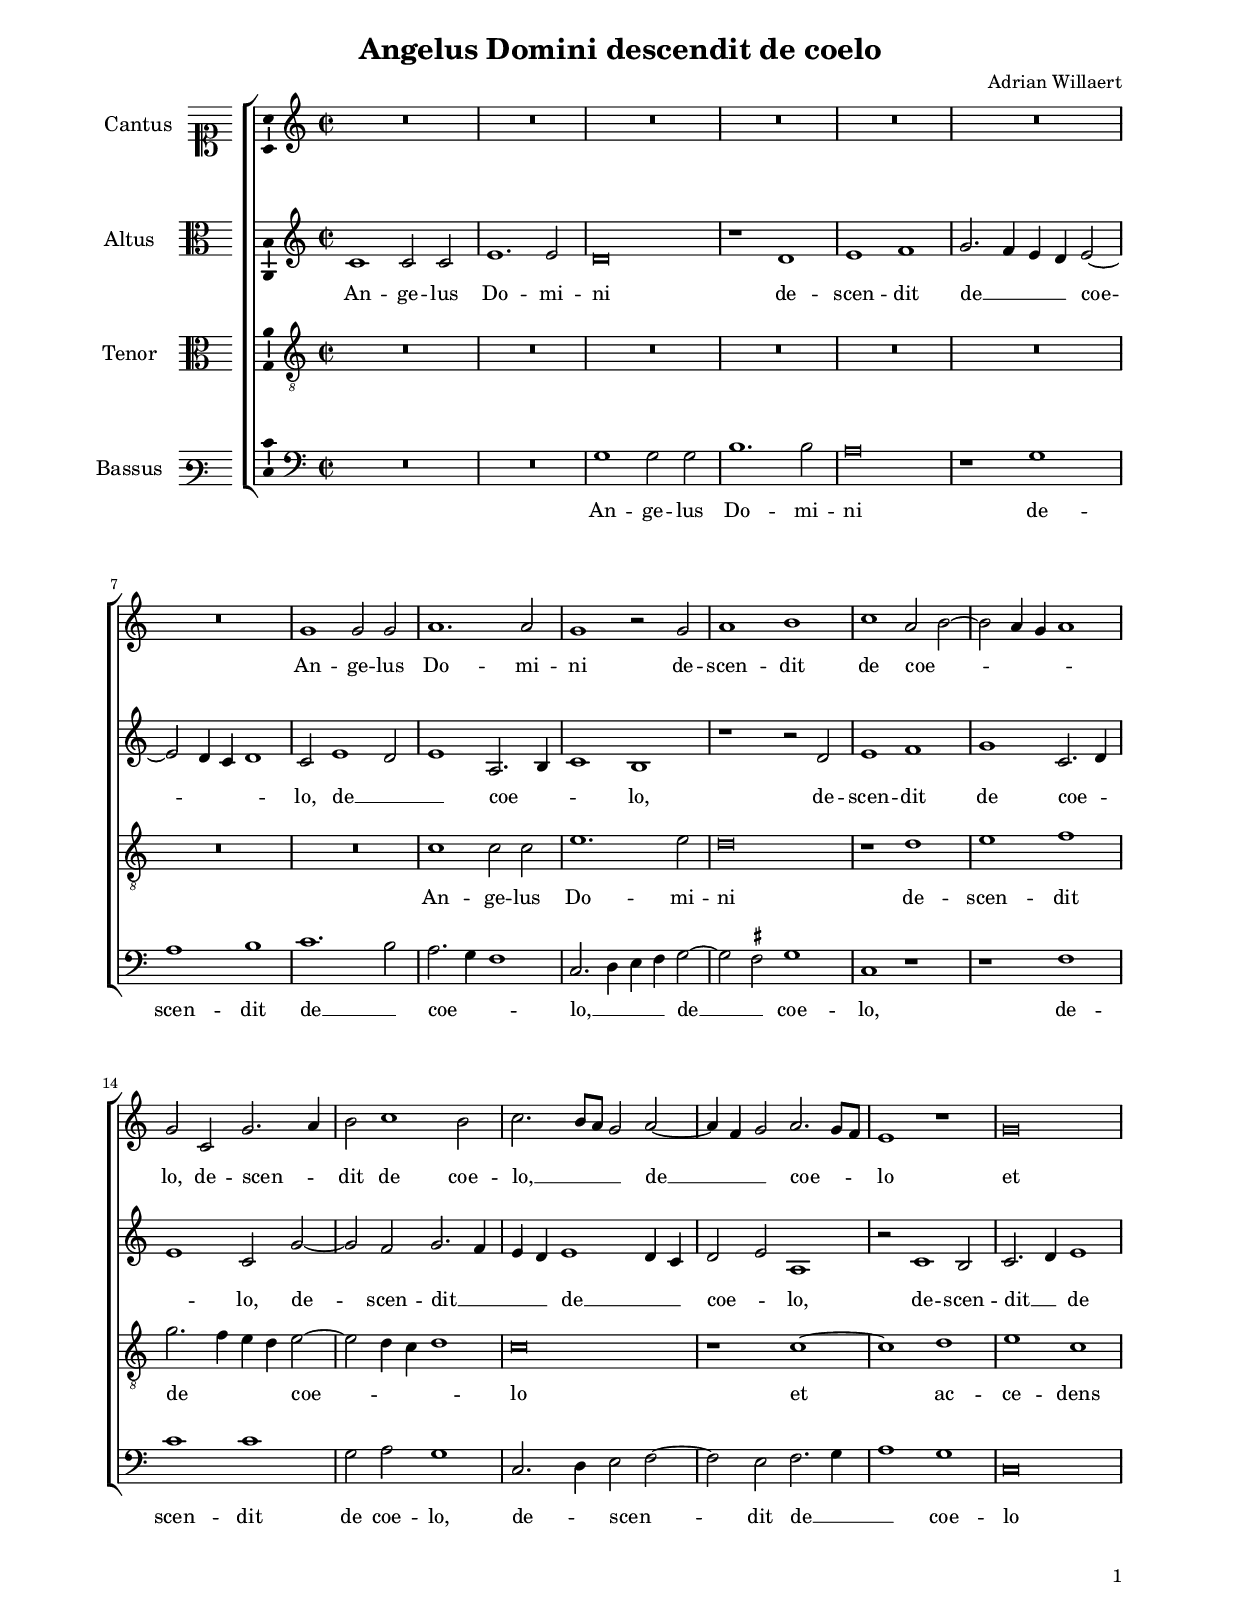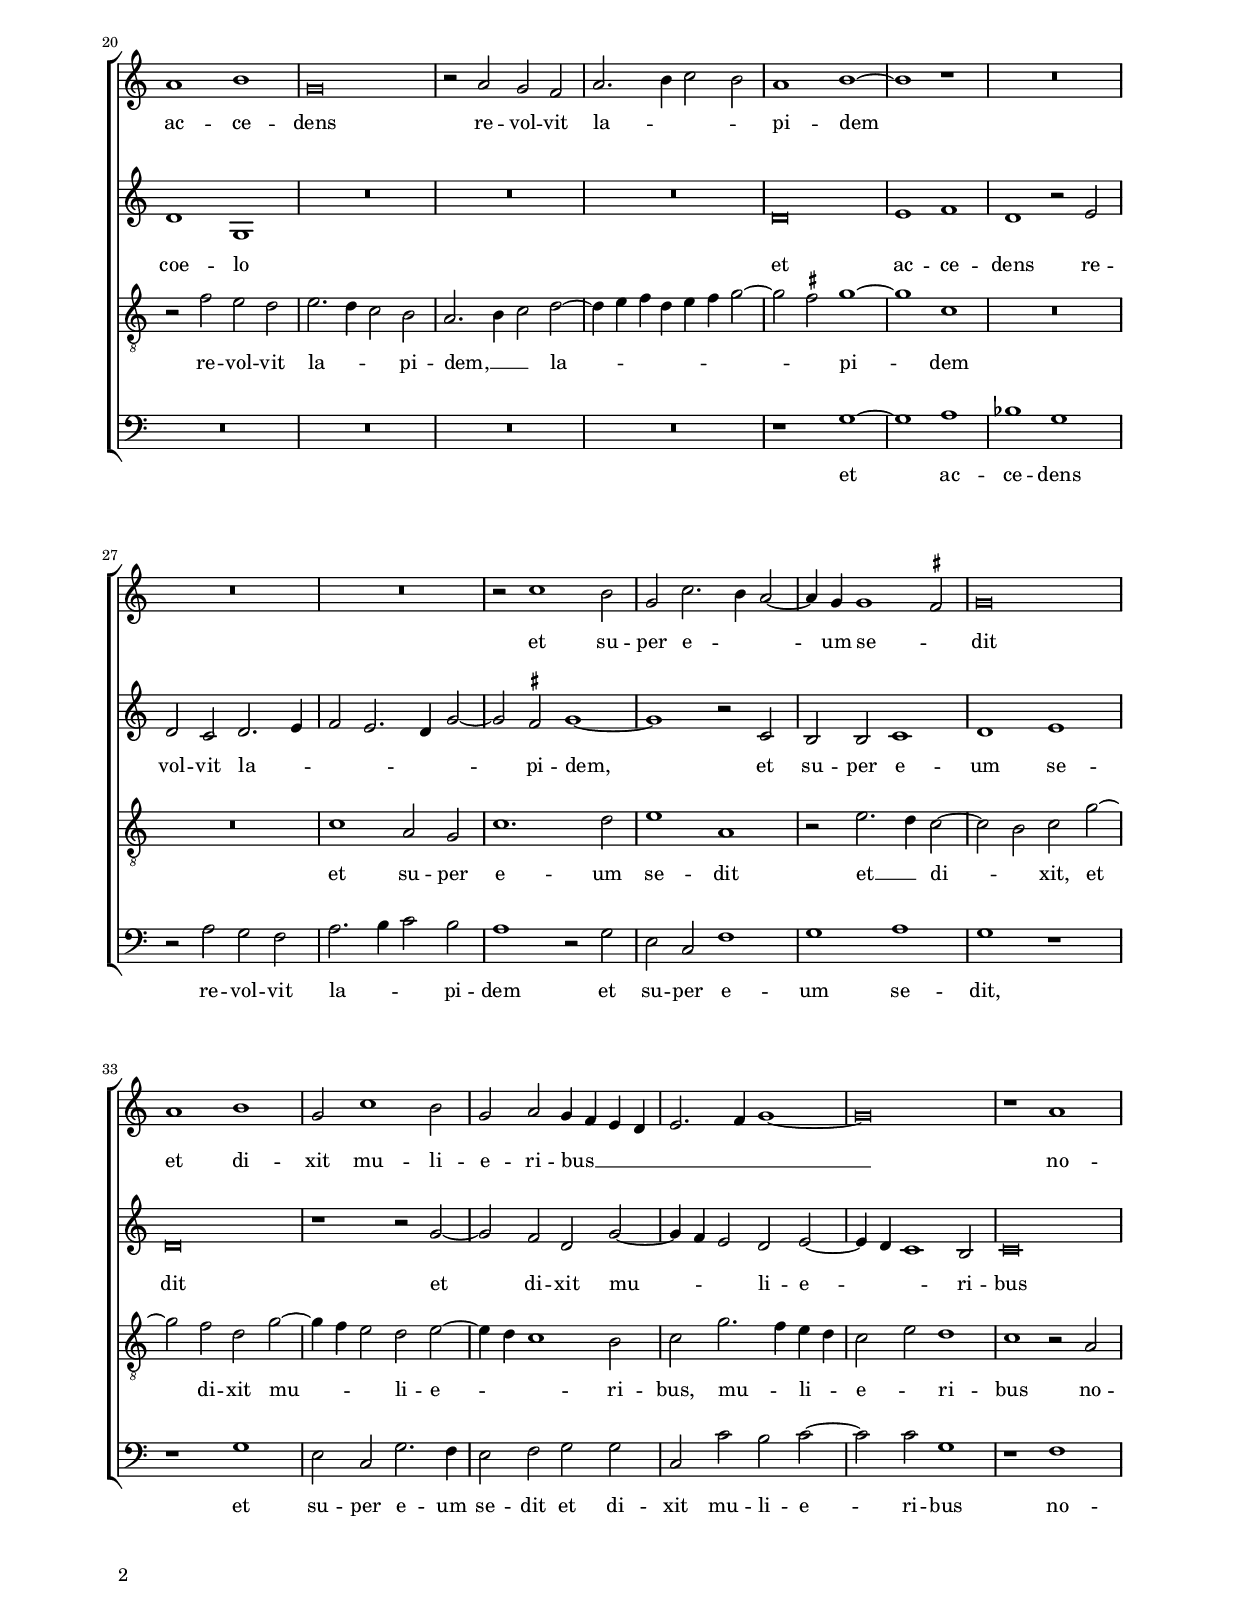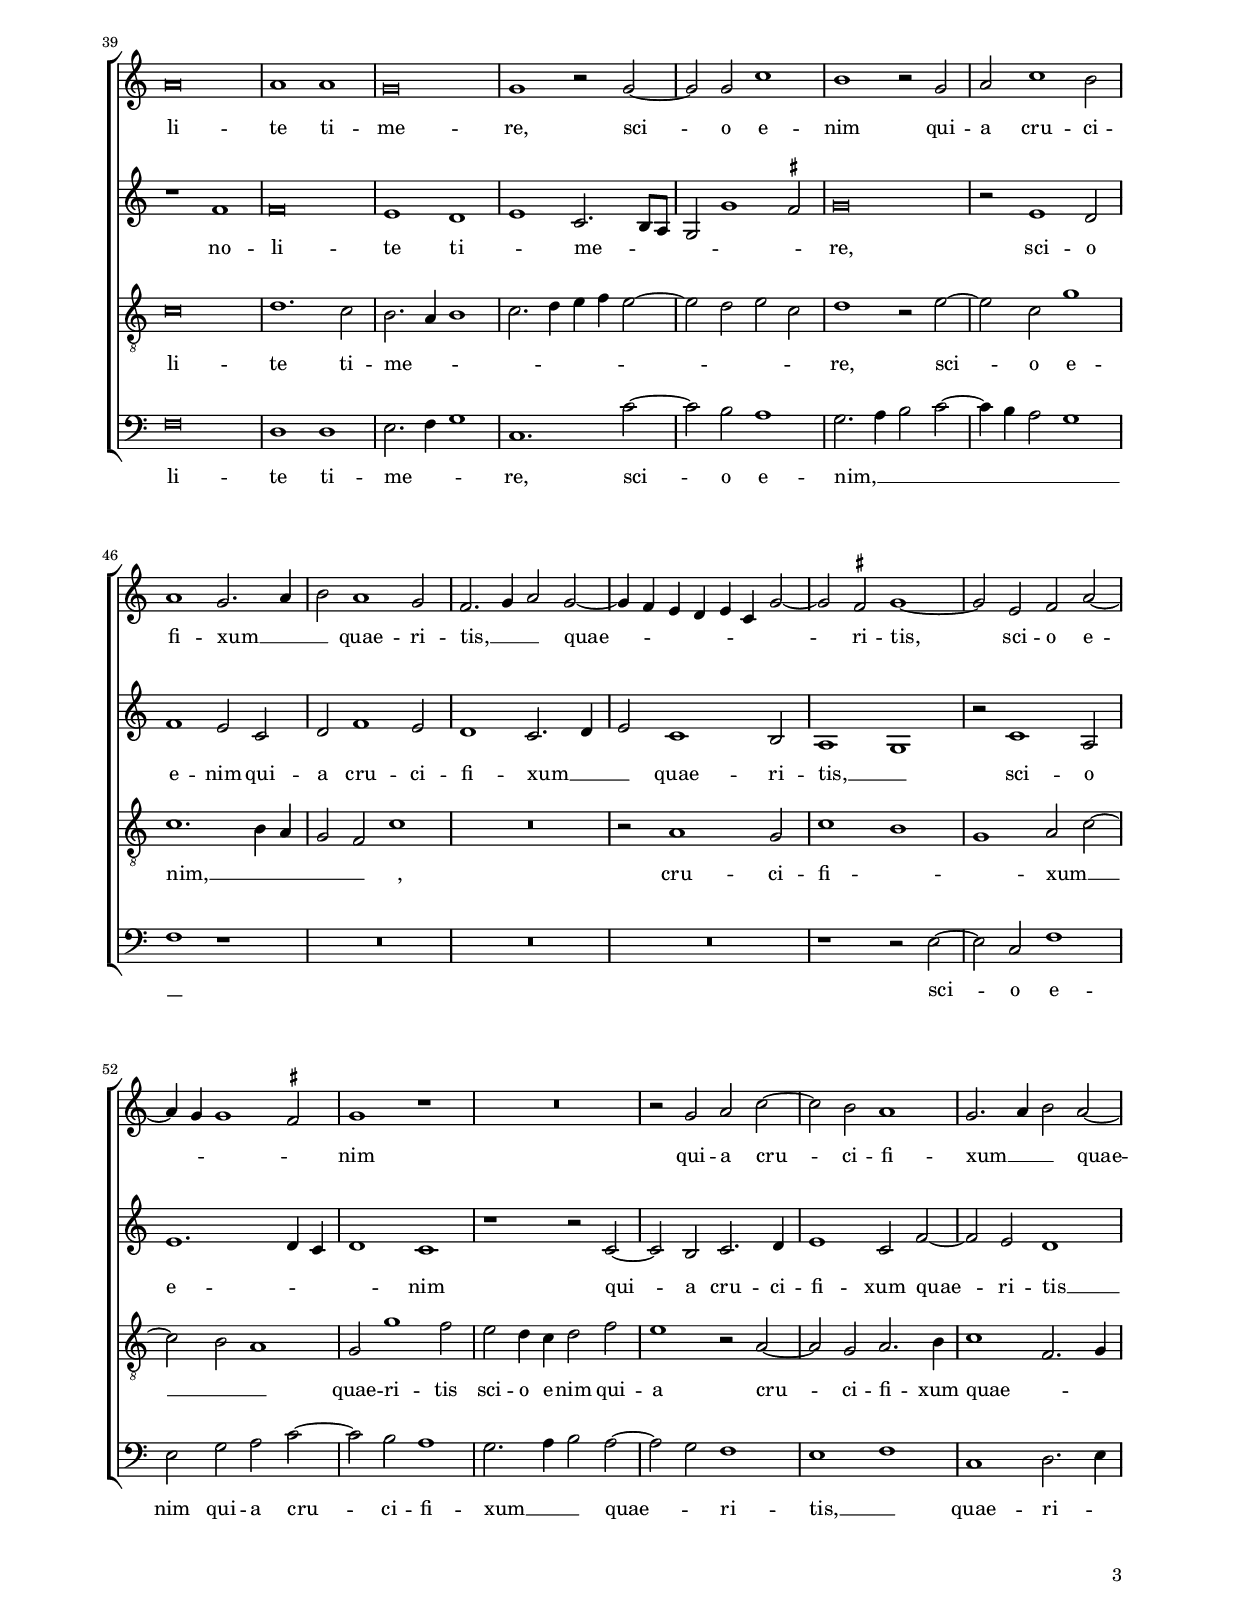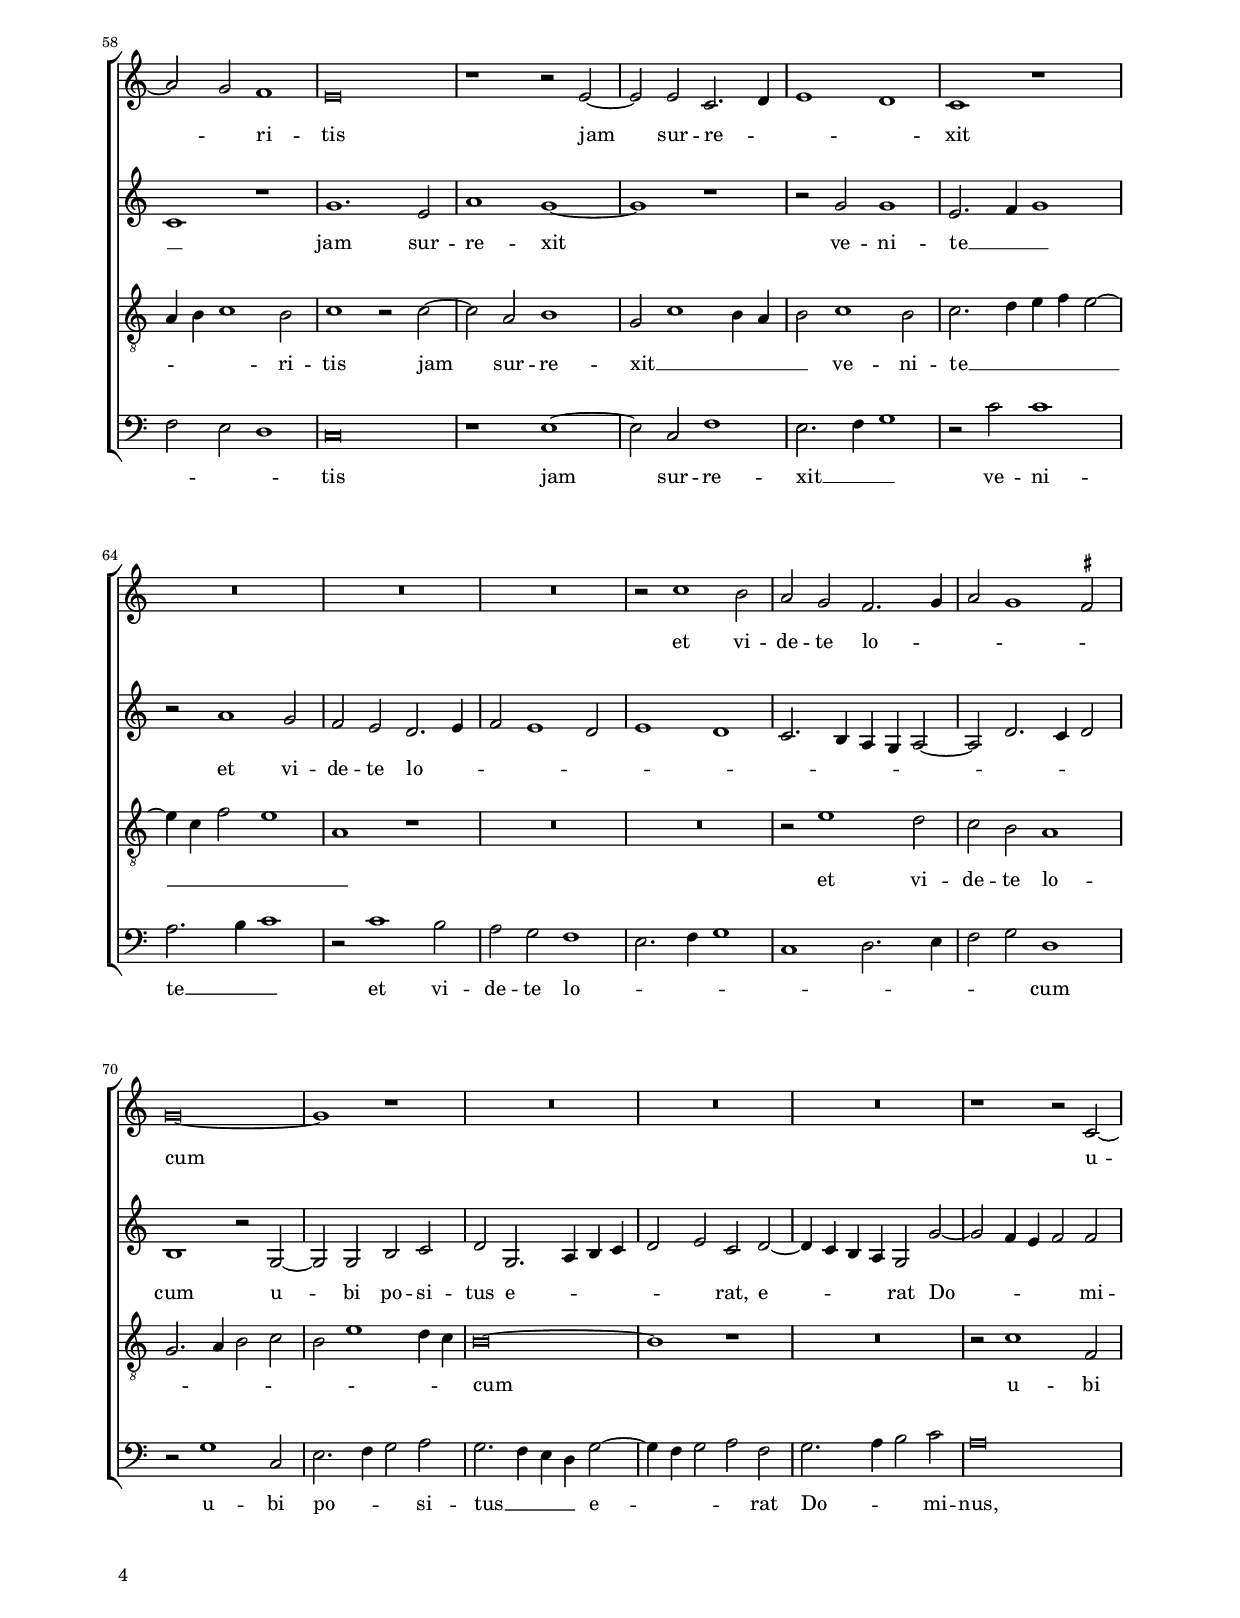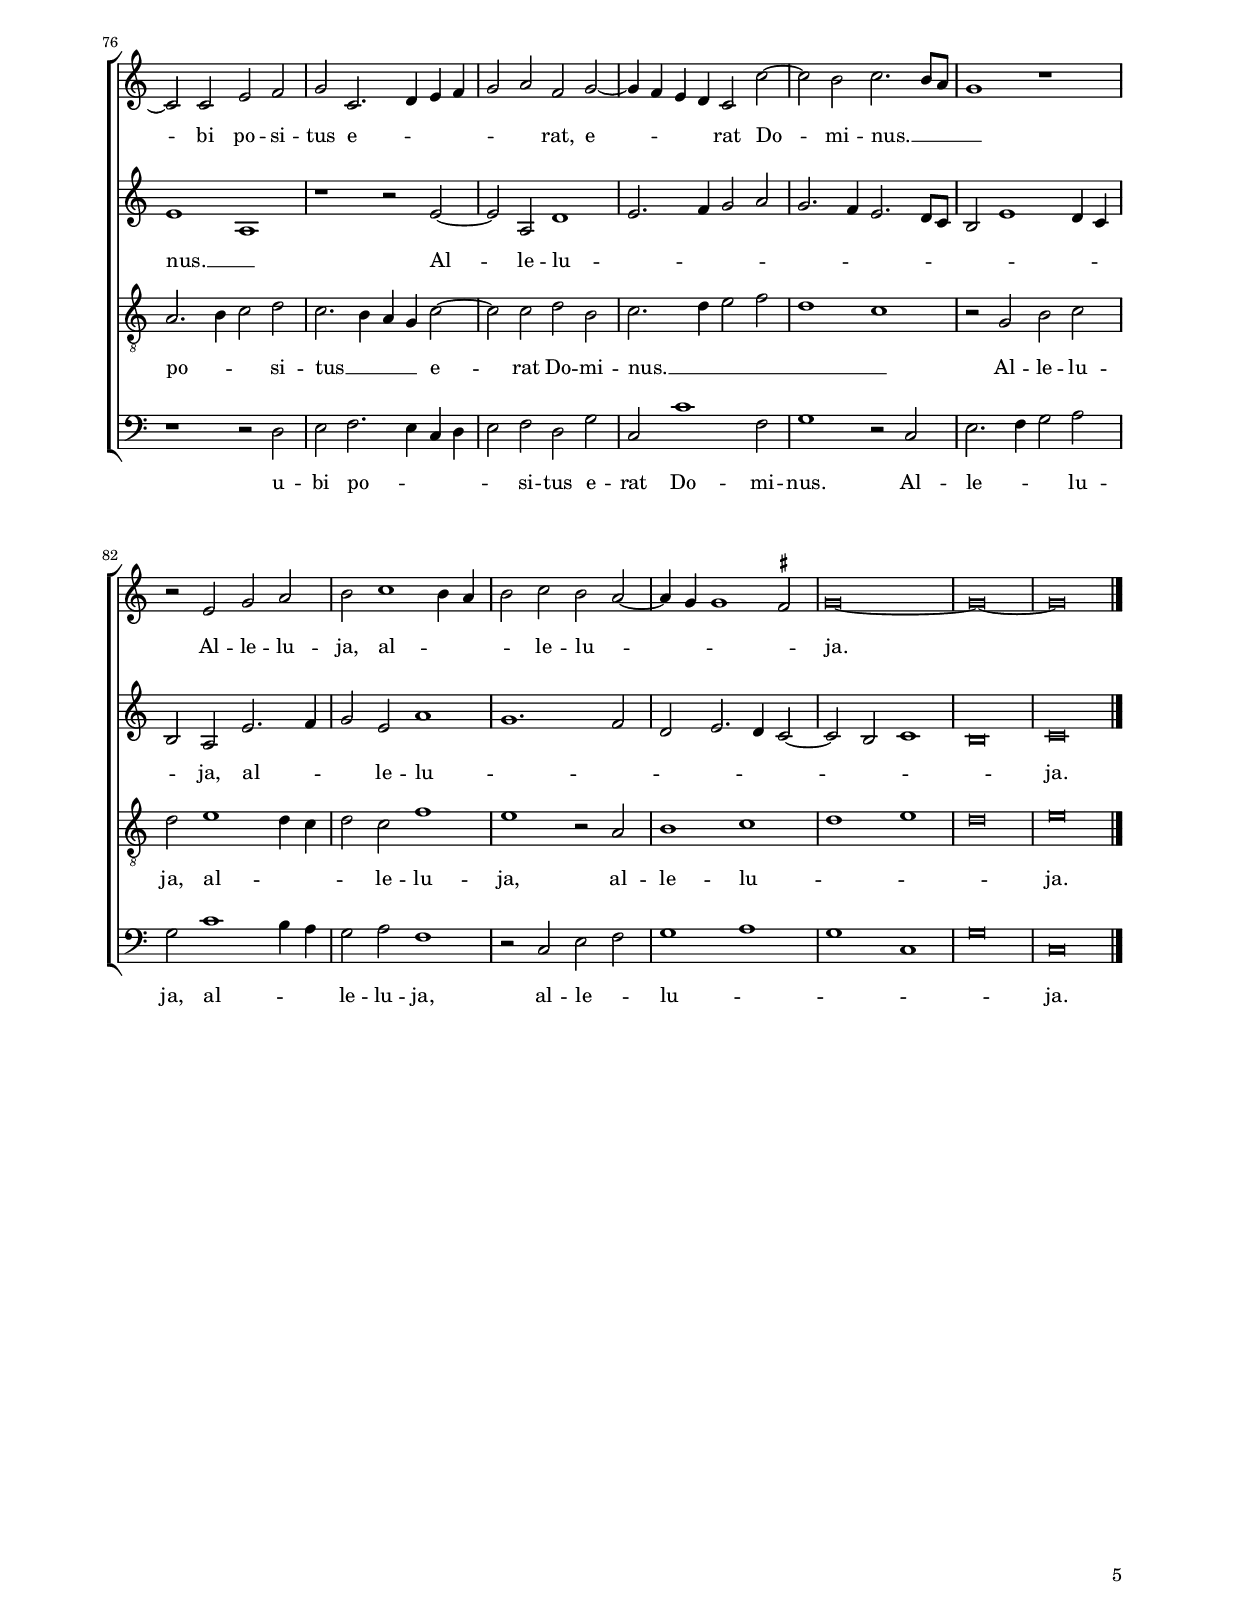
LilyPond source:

\header
{
  title="Angelus Domini descendit de coelo"
  composer="Adrian Willaert"
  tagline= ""
}

\version "2.24.2"
\include "deutsch.ly"
#(set-global-staff-size 16)
% #(set-default-paper-size "letter")
#(ly:set-option 'point-and-click #f)

	
global = {
	\key c \major
	\time 2/2 \set Score.measureLength = #(ly:make-moment 2/1)
	\skip 1*2*88 \bar "|."
	}

	ficta = { \once \set suggestAccidentals = ##t }
	
	forget = #(define-music-function (music) (ly:music?) #{
		\accidentalStyle forget
		$music
		\accidentalStyle default
		#})


\paper
	{
	top-margin = 2 \cm
	bottom-margin = 1.4 \cm
	left-margin = 2 \cm
	right-margin = 2 \cm
	ragged-bottom = ##f
	ragged-last-bottom = ##t
	print-page-number = ##f
	system-system-spacing = #'((basic-distance . 16) (minimum-distance . 14) (padding . 5) (strechability . 150))
	oddFooterMarkup=\markup   \fill-line { "" \fromproperty #'page:page-number-string }
	evenFooterMarkup=\markup  \fill-line { \fromproperty #'page:page-number-string "" }
	last-bottom-spacing = #'((basic-distance . 12) (minimum-distance . 7) (padding . 4))
%	systems-per-page = 3
%	min-systems-per-page = 3
	}


incipitcantus = \markup { \score {
	{
	\set Staff.instrumentName = \markup { \fontsize #1 "Cantus" }
	\key c \major
	\clef soprano
	s4 \bar ""
	}
	\layout  {
	raggedright = ##t
	indent = 1.6 \cm
	line-width = 2.5\cm
	\context { \Staff \remove Time_signature_engraver }
	\override Staff.Clef.Y-extent = #'(0 . 0)
	}} \hspace #1 }
	
      
incipitaltus = \markup { \score {
	{
	\set Staff.instrumentName = \markup { \fontsize #1 "Altus" }
	\key c \major
	\clef alto
	s4 \bar ""
	}
	\layout  {
	raggedright = ##t
	indent = 1.6 \cm
	line-width = 2.5\cm
	\context { \Staff \remove Time_signature_engraver }
	\override Staff.Clef.Y-extent = #'(0 . 0)
	}} \hspace #1 }


incipittenor = \markup { \score {
	{
	\set Staff.instrumentName = \markup { \fontsize #1 "Tenor" }
	\key c \major
	\clef alto
	s4 \bar ""
	}
	\layout  {
	raggedright = ##t
	indent = 1.6 \cm
	line-width = 2.5\cm
	\context { \Staff \remove Time_signature_engraver }
	\override Staff.Clef.Y-extent = #'(0 . 0)
	}} \hspace #1 }


incipitbassus = \markup { \score {
	{
	\set Staff.instrumentName = \markup { \fontsize #1 "Bassus" }
	\key c \major
	\clef varbaritone
	s4 \bar ""
	}
	\layout  {
	raggedright = ##t
	indent = 1.6 \cm
	line-width = 2.5\cm
	\context { \Staff \remove Time_signature_engraver }
	\override Staff.Clef.Y-extent = #'(0 . 0)
	}} \hspace #1 }


cantus =  \relative c''
	{
	R\breve
	R\breve
	R\breve
	R\breve
%5
	R\breve |
	R\breve
	R\breve
	g1 g2 g
	a1. a2
%10
	g1 r2 g |
	a1 h
	c1 a2 h~
	h2 a4 g a1
	g2 c, g'2. a4
%15
	h2 c1 h2 |
	c2. h8 a g2 a~
	a4 f g2 a2. g8 f
	e1 r
	g\breve
%20
	a1 h |
	g\breve
	r2 a g f
	a2. h4 c2 h
	a1 h~
%25
	h1 r |
	R\breve
	R\breve
	R\breve
	r2 c1 h2
%30
	g2 c2. h4 a2~ |
	a4 g g1 \ficta fis2
	g\breve
	a1 h
	g2 c1 h2
%35
	g2 a g4 f e d |
	e2. f4 g1~
	g\breve
	r1 a
	a\breve
%40
	a1 a |
	g\breve
	g1 r2 g~
	g2 g c1
	h1 r2 g
%45
	a2 c1 h2 |
	a1 g2. a4
	h2 a1 g2
	f2. g4 a2 g~
	g4 f e d e c g'2~
%50
	g2 \ficta fis g1~ |
	g2 e f a~
	a4 g g1 \ficta fis2
	g1 r
	R\breve
%55
	r2 g a c~ |
	c2 h a1
	g2. a4 h2 a~
	a2 g f1
	e\breve
%60
	r1 r2 e~ |
	e2 e c2. d4
	e1 d
	c1 r
	R\breve
%65
	R\breve |
	R\breve
	r2 c'1 h2
	a2 g f2. g4
	a2 g1 \ficta fis2
%70
	g\breve~ |
	g1 r
	R\breve
	R\breve
	R\breve
%75
	r1 r2 c,~ |
	c2 c e2 f
	g2 c,2. d4 e f
	g2 a f g~
	g4 f e d c2 c'~
%80
	c2 h c2. h8 a |
	g1 r
	r2 e g a
	h2 c1 h4 a
	h2 c h a~
%85
	a4 g g1 \ficta fis2 |
	g\breve~
	g\breve~
	g\breve |
	}


altus =  \relative c'
	{
	c1 c2 c
	e1. e2
	d\breve
	r1 d
%5
	e1 f |
	g2. f4 e d e2~
	e2 d4 c d1
	c2 e1 d2
	e1 a,2. h4
%10
	c1 h |
	r1 r2 d
	e1 f
	g1 c,2. d4
	e1 c2 g'~
%15
	g2 f g2. f4 |
	e4 d e1 d4 c
	d2 e a,1
	r2 c1 h2
	c2. d4 e1
%20
	d1 g, |
	R\breve
	R\breve
	R\breve
	d'\breve
%25
	e1 f |
	d1 r2 e
	d2 c d2. e4
	f2 e2. d4 g2~
	g2 \ficta fis g1~
%30
	g1 r2 c, |
	h2 h c1
	d1 e
	d\breve
	r1 r2 g~
%35
	g2 f d g~ |
	g4 f e2 d e~
	e4 d c1 h2
	c\breve
	r1 f
%40
	f\breve |
	e1 d
	e1 c2. h8 a
	g2 g'1 \ficta fis2
	g\breve
%45
	r2 e1 d2 |
	f1 e2 c
	d2 f1 e2
	d1 c2. d4
	e2 c1 h2
%50
	a1 g |
	r2 c1 a2
	e'1. d4 c
	d1 c
	r1 r2 c~
%55
	c2 h c2. d4 |
	e1 c2 f~
	f2 e d1
	c1 r
	g'1. e2
%60
	a1 g~ |
	g1 r
	r2 g g1
	e2. f4 g1
	r2 a1 g2
%65
	f2 e d2. e4 |
	f2 e1 d2
	e1 d
	c2. h4 a g a2~
	a2 d2. c4 d2
%70
	h1 r2 g~ |
	g2 g h c
	d2 g,2. a4 h c
	d2 e c d~
	d4 c h a g2 g'~
%75
	g2 f4 e f2 f |
	e1 a,
	r1 r2 e'~
	e2 a, d1
	e2. f4 g2 a
%80
	g2. f4 e2. d8 c |
	h2 e1 d4 c
	h2 a e'2. f4
	g2 e a1
	g1. f2
%85
	d2 e2. d4 c2~ |
	c2 h c1
	h\breve
	c\breve |
	}


tenor =  \relative c'
	{
	R\breve
	R\breve
	R\breve
	R\breve
%5
	R\breve |
	R\breve
	R\breve
	R\breve
	c1 c2 c
%10
	e1. e2 |
	d\breve
	r1 d
	e1 f
	g2. f4 e d e2~
%15
	e2 d4 c d1 |
	c\breve
	r1 c~
	c1 d
	e1 c
%20
	r2 f e d |
	e2. d4 c2 h
	a2. h4 c2 d~
	d4 e f d e f g2~
	g2 \ficta fis g1~
%25
	g1 c, |
	R\breve
	R\breve
	c1 a2 g
	c1. d2
%30
	e1 a, |
	r2 e'2. d4 c2~
	c2 h c g'~
	g2 f d g~
	g4 f e2 d e~
%35
	e4 d c1 h2 |
	c2 g'2. f4 e d
	c2 e d1
	c1 r2 a
	c\breve
%40
	d1. c2 |
	h2. a4 h1
	c2. d4 e f e2~
	e2 d e c
	d1 r2 e~
%45
	e2 c g'1 |
	c,1. h4 a
	g2 f c'1
	R\breve
	r2 a1 g2
%50
	c1 h |
	g1 a2 c~
	c2 h a1
	g2 g'1 f2
	e2 d4 c d2 f
%55
	e1 r2 a,~ |
	a2 g a2. h4
	c1 f,2. g4
	a4 h c1 h2
	c1 r2 c~
%60
	c2 a h1 |
	g2 c1 h4 a
	h2 c1 h2
	c2. d4 e f e2~
	e4 c f2 e1
%65
	a,1 r |
	R\breve
	R\breve
	r2 e'1 d2
	c2 h a1
%70
	g2. a4 h2 c |
	h2 e1 d4 c
	h\breve~
	h1 r
	R\breve
%75
	r2 c1 f,2 |
	a2. h4 c2 d
	c2. h4 a g c2~
	c2 c d h
	c2. d4 e2 f
%80
	d1 c |
	r2 g h c
	d2 e1 d4 c
	d2 c f1
	e1 r2 a,
%85
	h1 c |
	d1 e
	d\breve
	e\breve |
	}


bassus  =  \relative c
	{
	R\breve
	R\breve
	g'1 g2 g
	h1. h2
%5
	a\breve |
	r1 g
	a1 h
	c1. h2
	a2. g4 f1
%10
	c2. d4 e f g2~ |
	g2 \ficta fis g1
	c,1 r
	r1 f
	c'1 c
%15
	g2 a g1 |
	c,2. d4 e2 f~
	f2 e f2. g4
	a1 g
	c,\breve
%20
	R\breve |
	R\breve
	R\breve
	R\breve
	r1 g'~
%25
	g1 a |
	b1 g
	r2 a g f
	a2. h4 c2 h
	a1 r2 g
%30
	e2 c f1 |
	g1 a
	g1 r
	r1 g
	e2 c g'2. f4
%35
	e2 f g g |
	c,2 c' h c~
	c2 c g1
	r1 f
	f\breve
%40
	d1 d |
	e2. f4 g1
	c,1. c'2~
	c2 h a1
	g2. a4 h2 c~
%45
	c4 h a2 g1 |
	f1 r
	R\breve
	R\breve
	R\breve
%50
	r1 r2 e~ |
	e2 c f1
	e2 g a c~
	c2 h a1
	g2. a4 h2 a~
%55
	a2 g f1 |
	e1 f
	c1 d2. e4
	f2 e d1
	c\breve
%60
	r1 e~ |
	e2 c f1
	e2. f4 g1
	r2 c c1
	a2. h4 c1
%65
	r2 c1 h2 |
	a2 g f1
	e2. f4 g1
	c,1 d2. e4
	f2 g d1
%70
	r2 g1 c,2 |
	e2. f4 g2 a
	g2. f4 e d g2~
	g4 f g2 a f
	g2. a4 h2 c
%75
	a\breve |
	r1 r2 d,
	e2 f2. e4 c d
	e2 f d g
	c,2 c'1 f,2
%80
	g1 r2 c, |
	e2. f4 g2 a
	g2 c1 h4 a
	g2 a f1
	r2 c e f
%85
	g1 a |
	g1 c,
	g'\breve
	c,\breve |
	}


lyricscantus = \lyricmode {
	An -- ge -- lus Do -- mi -- ni de -- scen -- dit de coe -- _ _ _ _ lo,
	de -- scen -- _ dit de coe -- lo, __ _ _ _
	de __ _ _ coe -- _ _ lo
	et ac -- ce -- dens re -- vol -- vit la -- _ _ _ pi -- dem
	et su -- per e -- _ _ um se -- _ dit
	et di -- xit mu -- li -- e -- ri -- bus __ _ _ _ _ _ _
	no -- li -- te ti -- me -- re,
	sci -- o e -- nim qui -- a cru -- ci -- fi -- xum __ _ _ quae -- ri -- tis, __ _ _ 
	quae -- _ _ _ _ _ _ ri -- tis,
	sci -- o e -- _ _ _ nim qui -- a cru -- ci -- fi -- xum __ _ _ quae -- _ ri -- tis
	jam sur -- re -- _ _ _ xit
	et vi -- de -- te lo -- _ _ _ _ cum
	u -- bi po -- si -- tus e -- _ _ _ _ _ rat,
	e -- _ _ _ rat Do -- mi -- nus. __ _ _ _
	Al -- le -- lu -- ja,
	al -- _ _ _ le -- lu -- _ _ _ _ ja.
	}


lyricsaltus = \lyricmode {
	An -- ge -- lus Do -- mi -- ni de -- scen -- dit de __ _ _ _ coe -- _ _ _ lo,
	de __ _ _ coe -- _ _ lo,
	de -- scen -- dit de coe -- _ _ lo,
	de -- scen -- dit __ _ _ _ de __ _ _ coe -- _ lo,
	de -- scen -- dit __ _ de coe -- lo
	et ac -- ce -- dens re -- vol -- vit la -- _ _ _ _ _ pi -- dem,
	et su -- per e -- um se -- dit
	et di -- xit mu -- _ _ li -- e -- _ _ ri -- bus
	no -- li -- te ti -- _ me -- _ _ _ _ _ re,
	sci -- o e -- nim qui -- a cru -- ci -- fi -- xum __ _ _ quae -- ri -- tis, __ _
	sci -- o e -- _ _ _ nim qui -- a cru -- ci -- fi -- xum quae -- ri -- tis __ _
	jam sur -- re -- xit
	ve -- ni -- te __ _ _ et vi -- de -- te lo -- _ _ _ _ _ _ _ _ _ _ _ _ _ _ cum
	u -- bi po -- si -- tus e -- _ _ _ _ _ rat,
	e -- _ _ _ rat Do -- _ _ _ mi -- nus. __ _
	Al -- le -- lu -- _ _ _ _ _ _ _ _ _ _ _ _ _ _ ja,
	al -- _ _ le -- lu -- _ _ _ _ _ _ _ _ _ ja.
	}


lyricstenor = \lyricmode {
	An -- ge -- lus Do -- mi -- ni de -- scen -- dit de _ _ _ coe -- _ _ _ lo
	et ac -- ce -- dens re -- vol -- vit la -- _ _ pi -- dem, __ _ _
	la -- _ _ _ _ _ _ _ pi -- dem
	et su -- per e -- um se -- dit
	et __ _ di -- _ xit,
	et di -- xit mu -- _ _ li -- e -- _ _ ri -- bus,
	mu -- _ li -- _ e -- _ ri -- bus
	no -- li -- te ti -- me -- _ _ _ _ _ _ _ _ _ _ re,
	sci -- o e -- nim, __ _ _ _ _ _,
	cru -- ci -- fi -- _ _ xum __ _ _ _ quae -- ri -- tis
	sci -- o e -- nim qui -- a cru -- ci -- fi -- xum quae -- _ _ _ _ _ ri -- tis
	jam sur -- re -- xit __ _ _ _ _
	ve -- ni -- te __ _ _ _ _ _ _ _ _ et vi -- de -- te lo -- _ _ _ _ _ _ _ _ cum
	u -- bi po -- _ _ si -- tus __ _ _ _ e -- rat Do -- mi -- nus. __ _ _ _ _ _
	Al -- le -- lu -- ja,
	al -- _ _ _ le -- lu -- ja,
	al -- le -- lu -- _ _ _ ja.
	}


lyricsbassus = \lyricmode {
	An -- ge -- lus Do -- mi -- ni de -- scen -- dit de __ _ coe -- _ _ lo, __ _ _ _
	de __ _ coe -- lo,
	de -- scen -- dit de coe -- lo,
	de -- _ scen -- _ dit de __ _ _ coe -- lo
	et ac -- ce -- dens re -- vol -- vit la -- _ _ pi -- dem
	et su -- per e -- um se -- dit,
	et su -- per e -- um se -- dit
	et di -- xit mu -- li -- e -- ri -- bus
	no -- li -- te ti -- me -- _ _ re,
	sci -- o e -- nim, __ _ _ _ _ _ _ _
	sci -- o e -- nim qui -- a cru -- ci -- fi -- xum __ _ _ quae -- _ ri -- tis, __ _
	quae -- ri -- _ _ _ _ tis
	jam sur -- re -- xit __ _ _
	ve -- ni -- te __ _ _ et vi -- de -- te lo -- _ _ _ _ _ _ _ _ cum
	u -- bi po -- _ _ si -- tus __ _ _ _ e -- _ _ _ rat Do -- _ _ mi -- nus,
	u -- bi po -- _ _ _ _ si -- tus e -- rat Do -- mi -- nus.
	Al -- le -- _ _ lu -- ja,
	al -- _ _ le -- lu -- ja,
	al -- le -- _ lu -- _ _ _ _ ja.
	}


\score
{  
	\transpose c c {
	\new ChoirStaff \with { \override StaffGrouper.staff-staff-spacing.basic-distance = #13 }
	<<

	\new Staff << \global
	\new Voice="v1" {
		\set Staff.instrumentName=\incipitcantus
	%       \set Staff.instrumentName="S"
		\set Staff.midiInstrument = "reed organ"
		\clef "violin"
		\cantus }
	\new Lyrics \lyricsto "v1" {\lyricscantus }
	>>


	\new Staff << \global
	\new Voice="v2" {
		\set Staff.instrumentName=\incipitaltus
	%       \set Staff.instrumentName="A"
		\set Staff.midiInstrument = "reed organ"
		\clef "violin" 
		\altus}
	\new Lyrics \lyricsto "v2" {\lyricsaltus }
	>>


	\new Staff << \global
	\new Voice="v3" {
		\set Staff.instrumentName=\incipittenor
	%       \set Staff.instrumentName="T"
		\set Staff.midiInstrument = "reed organ"
		\clef "G_8"
		\tenor }
	\new Lyrics \lyricsto "v3" {\lyricstenor }
	>>


	\new Staff << \global
	\new Voice="v4" {
		\set Staff.instrumentName=\incipitbassus
	%       \set Staff.instrumentName="B"
		\set Staff.midiInstrument = "reed organ"
		\clef "bass" 
		\bassus }
	\new Lyrics \lyricsto "v4" {\lyricsbassus}
	>>

	>>
	} % transpose

	\layout
	{
	indent = 2.3 \cm
	\context { \Lyrics \override VerticalAxisGroup.nonstaff-relatedstaff-spacing.padding = #2 }
%	\context { \Lyrics \override LyricText.font-size = #1 }
	\context { \Staff \consists Ambitus_engraver }
	\context { \Score \override BarNumber.padding = #2 }
	\context { \Voice \override NoteHead.style = #'baroque }
	}

\midi
	{
	\tempo 2 = 95
	}
	
}


% EOF
